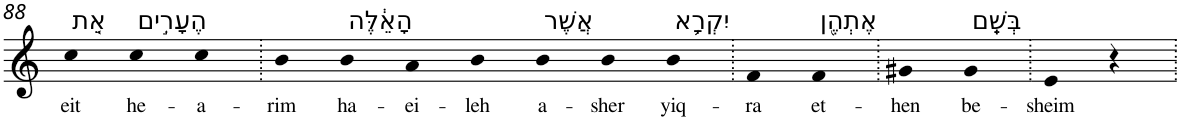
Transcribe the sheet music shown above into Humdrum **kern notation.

**kern	**text
*part1	*part1
*staff1	*staff1
*I"Piano	*
*I'Pno	*
!!LO:PB:g=z
*clefG2	*
*k[]	*
=88	=88
!LO:TX:a:t=אֵ֚ת	!
!	!LO:LY:b
4cc	eit
!LO:TX:a:t=הֶעָרִ֣ים	!
!	!LO:LY:b
4cc	he-
!	!LO:LY:b
4cc	-a-
=89.	=89.
!	!LO:LY:b
4b	-rim
!LO:TX:a:t=הָאֵ֔לֶּה	!
!	!LO:LY:b
4b	ha-
!	!LO:LY:b
4a	-ei-
!	!LO:LY:b
4b	-leh
!LO:TX:a:t=אֲשֶׁר	!
!	!LO:LY:b
4b	a-
!	!LO:LY:b
4b	-sher
!LO:TX:a:t=יִקְרָ֥א	!
!	!LO:LY:b
4b	yiq-
=90.	=90.
!	!LO:LY:b
4f	-ra
!LO:TX:a:t=אֶתְהֶ֖ן	!
!	!LO:LY:b
4f	et-
=91.	=91.
!	!LO:LY:b
4g#X	-hen
!LO:TX:a:t=בְּשֵֽׁם	!
!	!LO:LY:b
4g#	be-
=92.	=92.
!	!LO:LY:b
4e	-sheim
4r	.
=.	=.
*-	*-
